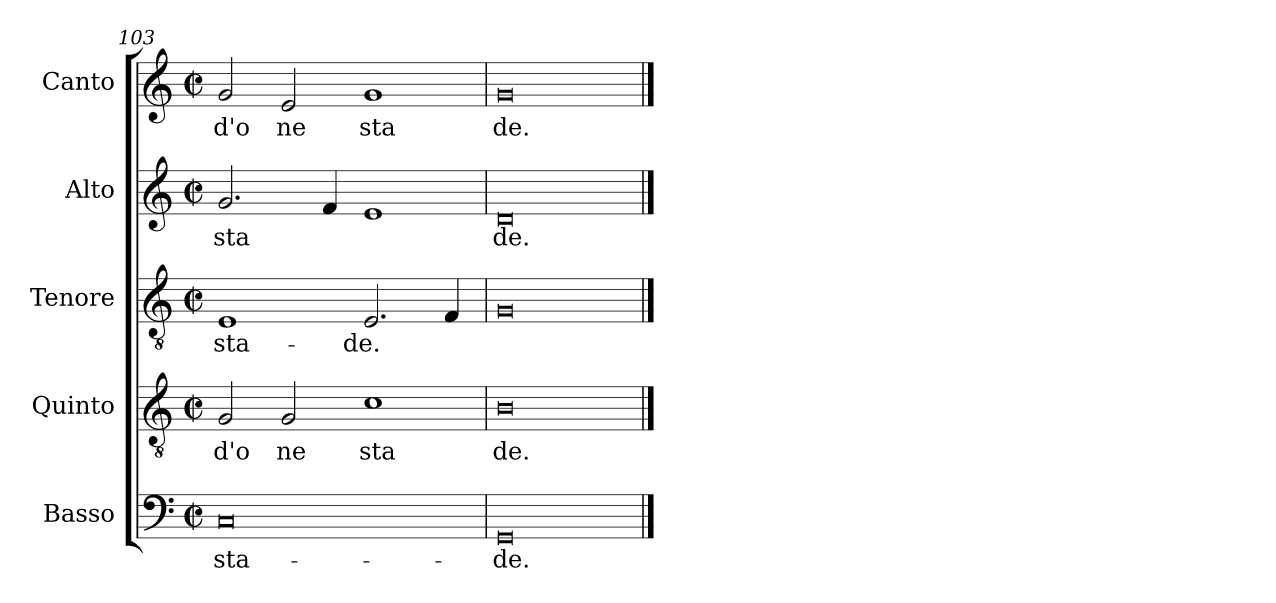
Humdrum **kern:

**kern	**text	**kern	**text	**kern	**text	**kern	**text	**kern	**text
*part5	*part5	*part4	*part4	*part3	*part3	*part2	*part2	*part1	*part1
*staff5	*staff5	*staff4	*staff4	*staff3	*staff3	*staff2	*staff2	*staff1	*staff1
*I"Basso	*	*I"Quinto	*	*I"Tenore	*	*I"Alto	*	*I"Canto	*
*clefF4	*	*clefGv2	*	*clefGv2	*	*clefG2	*	*clefG2	*
*k[]	*	*k[]	*	*k[]	*	*k[]	*	*k[]	*
*C:	*	*C:	*	*C:	*	*C:	*	*C:	*
*M2/2	*	*M2/2	*	*M2/2	*	*M2/2	*	*M2/2	*
*met(c|)	*	*met(c|)	*	*met(c|)	*	*met(c|)	*	*met(c|)	*
=103	=103	=103	=103	=103	=103	=103	=103	=103	=103
!	!LO:LY:b:cj	!	!LO:LY:b:cj	!	!LO:LY:b:cj	!	!LO:LY:b:cj	!	!LO:LY:b:cj
0C	-sta-	2G/	d'o	1E	-sta-	2.g/	-sta-	2g/	d'o
!	!	!	!LO:LY:b:cj	!	!	!	!	!	!LO:LY:b:cj
.	.	2G/	ne	.	.	.	.	2e/	ne
!	!	!	!	!	!	!	!LO:LY:b:cj	!	!
.	.	.	.	.	.	4f/	--	.	.
!	!	!	!LO:LY:b:cj	!	!LO:LY:b:cj	!	!LO:LY:b:cj	!	!LO:LY:b:cj
.	.	1c	sta	2.E/	-de.	1e	--	1g	sta
!	!	!	!	!	!LO:LY:b:cj	!	!	!	!
.	.	.	.	4F/	.	.	.	.	.
=104	=104	=104	=104	=104	=104	=104	=104	=104	=104
!	!LO:LY:b:cj	!	!LO:LY:b:cj	!	!LO:LY:b:cj	!	!LO:LY:b:cj	!	!LO:LY:b:cj
0GG	-de.	0B	de.	0G	.	0d	-de.	0g	de.
==	==	==	==	==	==	==	==	==	==
*-	*-	*-	*-	*-	*-	*-	*-	*-	*-
